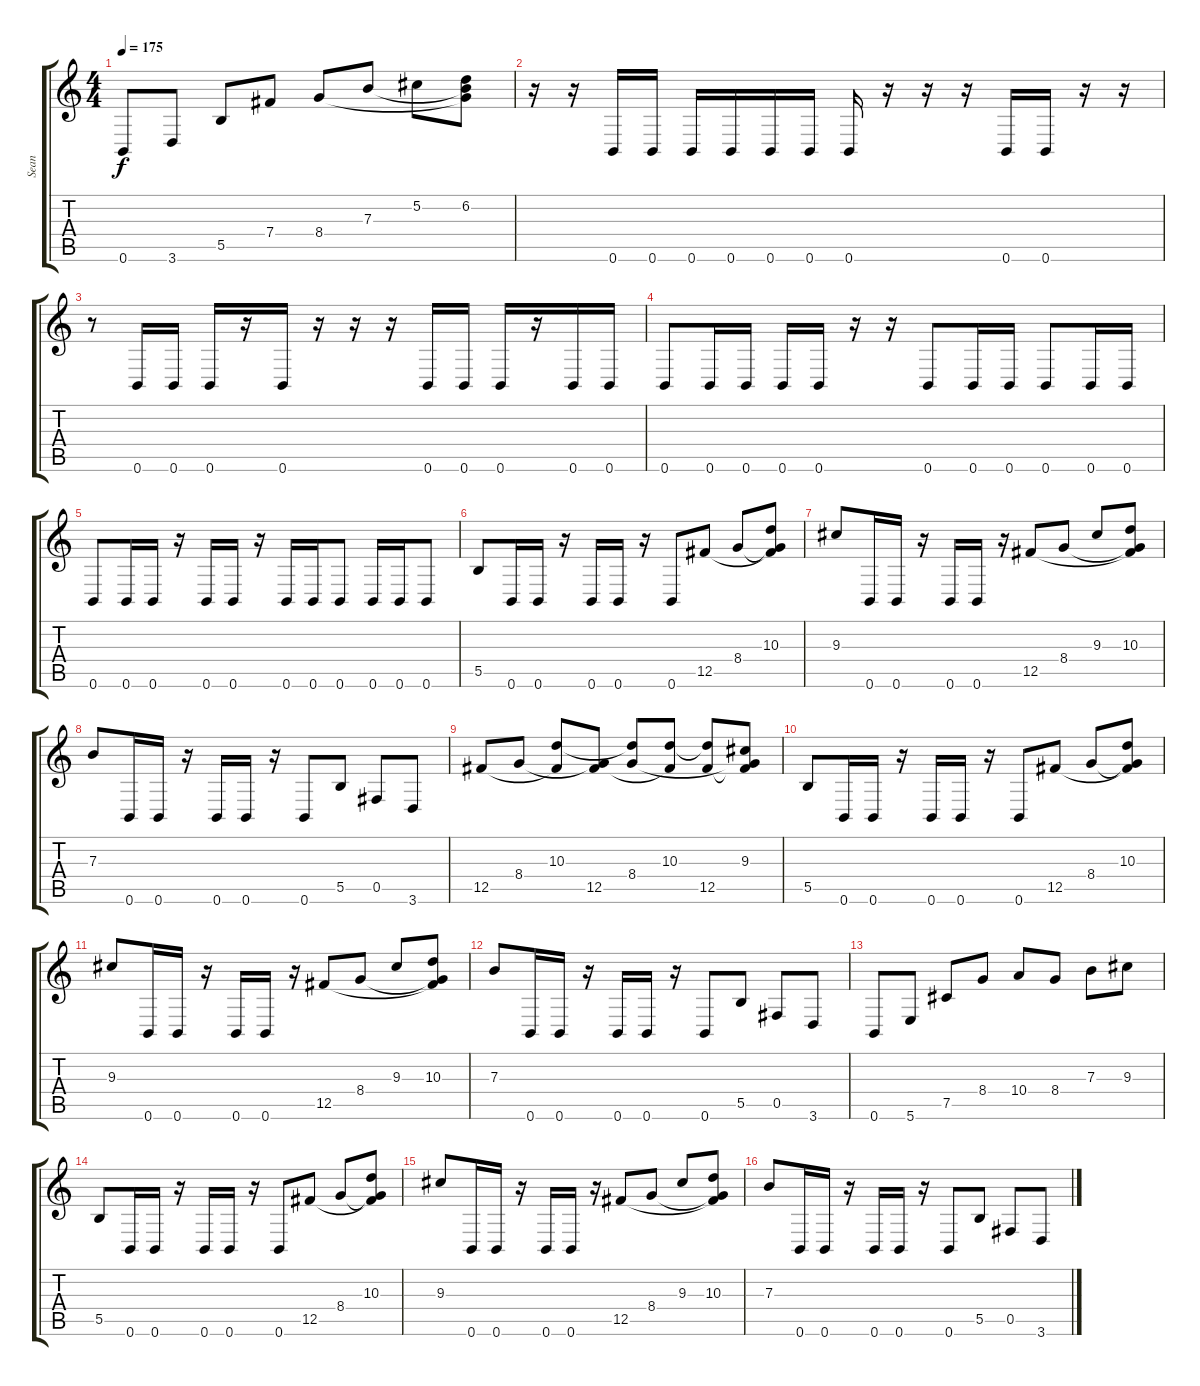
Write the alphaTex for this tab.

\track ("Sean" "Sean") {instrument distortionguitar}
\staff {score tabs}
\tuning (Db4 Ab3 E3 B2 Gb2 B1) {hide}
\ts (4 4)
\tempo 175
\clef g2
\ks c
0.6.8{dy f} 3.6.8 5.5.8 7.4.8 8.4.8 7.3.8 5.2.8 (6.2 7.3{t} 8.4{t}).8 |
r.16 r.16 0.6.16 0.6.16 0.6.16 0.6.16 0.6.16 0.6.16 0.6.16 r.16 r.16 r.16 0.6.16 0.6.16 r.16 r.16 |
r.8 0.6.16 0.6.16 0.6.16 r.16 0.6.16 r.16 r.16 r.16 0.6.16 0.6.16 0.6.16 r.16 0.6.16 0.6.16 |
0.6.8 0.6.16 0.6.16 0.6.16 0.6.16 r.16 r.16 0.6.8 0.6.16 0.6.16 0.6.8 0.6.16 0.6.16 |
0.6.8 0.6.16 0.6.16 r.16 0.6.16 0.6.16 r.16 0.6.16 0.6.16 0.6.8 0.6.16 0.6.16 0.6.8 |
5.5.8 0.6.16 0.6.16 r.16 0.6.16 0.6.16 r.16 0.6.8 12.5.8 8.4.8 (10.3 8.4{t} 12.5{t}).8 |
9.3.8 0.6.16 0.6.16 r.16 0.6.16 0.6.16 r.16 12.5.8 8.4.8 9.3.8 (10.3 8.4{t} 12.5{t}).8 |
7.3.8 0.6.16 0.6.16 r.16 0.6.16 0.6.16 r.16 0.6.8 5.5.8 0.5.8 3.6.8 |
12.5.8 8.4.8 (10.3 12.5{t}).8 (8.4{t} 12.5).8 (10.3{t} 8.4).8 (10.3 12.5{t}).8 (10.3{t} 12.5).8 (9.3 8.4{t} 12.5{t}).8 |
5.5.8 0.6.16 0.6.16 r.16 0.6.16 0.6.16 r.16 0.6.8 12.5.8 8.4.8 (10.3 8.4{t} 12.5{t}).8 |
9.3.8 0.6.16 0.6.16 r.16 0.6.16 0.6.16 r.16 12.5.8 8.4.8 9.3.8 (10.3 8.4{t} 12.5{t}).8 |
7.3.8 0.6.16 0.6.16 r.16 0.6.16 0.6.16 r.16 0.6.8 5.5.8 0.5.8 3.6.8 |
0.6.8 5.6.8 7.5.8 8.4.8 10.4.8 8.4.8 7.3.8 9.3.8 |
5.5.8 0.6.16 0.6.16 r.16 0.6.16 0.6.16 r.16 0.6.8 12.5.8 8.4.8 (10.3 8.4{t} 12.5{t}).8 |
9.3.8 0.6.16 0.6.16 r.16 0.6.16 0.6.16 r.16 12.5.8 8.4.8 9.3.8 (10.3 8.4{t} 12.5{t}).8 |
7.3.8 0.6.16 0.6.16 r.16 0.6.16 0.6.16 r.16 0.6.8 5.5.8 0.5.8 3.6.8
